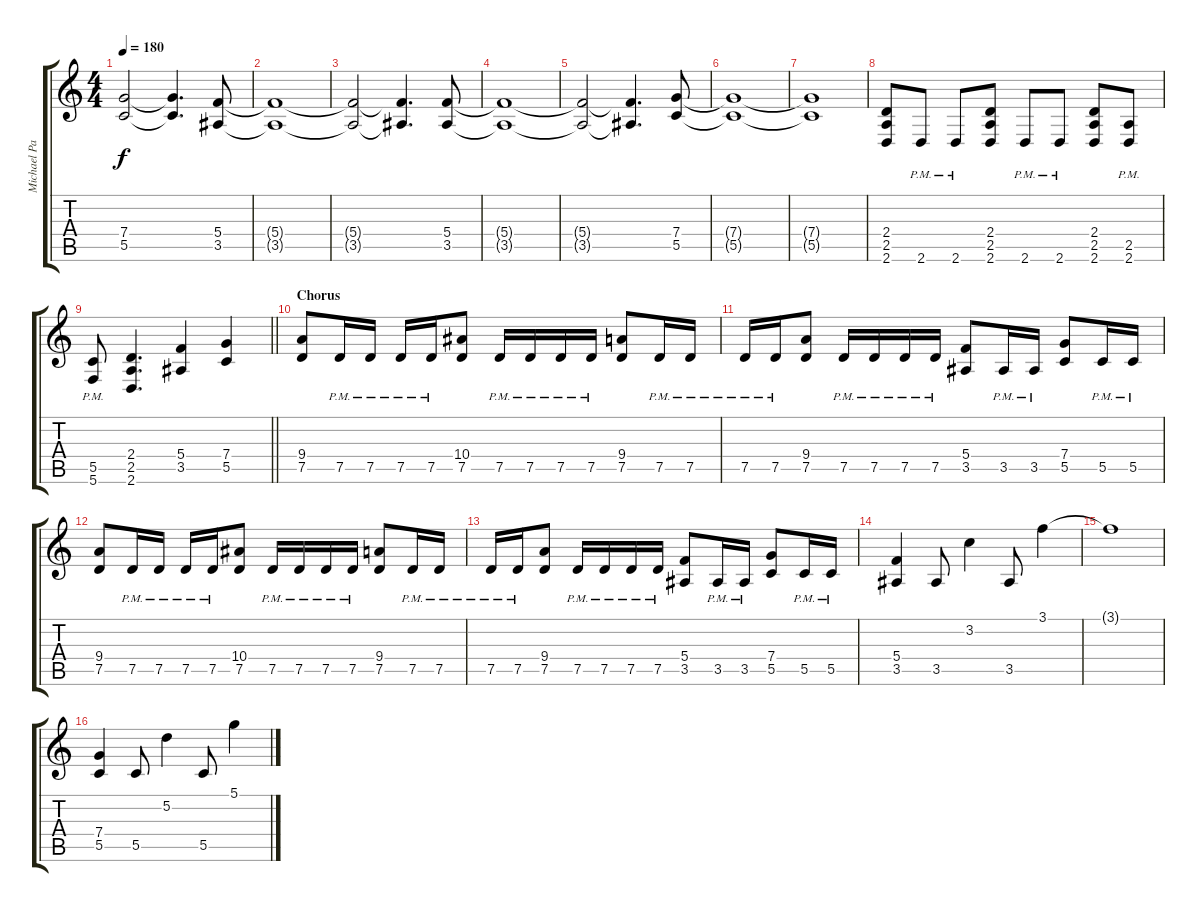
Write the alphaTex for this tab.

\track ("Michael Padget" "Michael Pa") {instrument distortionguitar}
\staff {score tabs}
\tuning (D4 A3 F3 C3 G2 C2) {hide}
\ts (4 4)
\tempo 180
\clef g2
\ks c
(7.4{t} 5.5{t}).2{dy f} (7.4{t} 5.5{t}).4{d} (5.4 3.5).8 |
(5.4{t} 3.5{t}).1 |
(5.4{t} 3.5{t}).2 (5.4{t} 3.5{t}).4{d} (5.4 3.5).8 |
(5.4{t} 3.5{t}).1 |
(5.4{t} 3.5{t}).2 (5.4{t} 3.5{t}).4{d} (7.4 5.5).8 |
(7.4{t} 5.5{t}).1 |
(7.4{t} 5.5{t}).1 |
(2.4 2.5 2.6).8 2.6{pm}.8 2.6{pm}.8 (2.4 2.5 2.6).8 2.6{pm}.8 2.6{pm}.8 (2.4 2.5 2.6).8 (2.5{pm} 2.6{pm}).8 |
\barLineRight lightlight
(5.5{pm} 5.6{pm}).8 (2.4 2.5 2.6).4{d} (5.4 3.5).4 (7.4 5.5).4 |
\section ("" "Chorus")
(9.4 7.5).8{balance 16} 7.5{pm}.16 7.5{pm}.16 7.5{pm}.16 7.5{pm}.16 (10.4 7.5).8 7.5{pm}.16 7.5{pm}.16 7.5{pm}.16 7.5{pm}.16 (9.4 7.5).8 7.5{pm}.16 7.5{pm}.16 |
7.5{pm}.16 7.5{pm}.16 (9.4 7.5).8 7.5{pm}.16 7.5{pm}.16 7.5{pm}.16 7.5{pm}.16 (5.4 3.5).8 3.5{pm}.16 3.5{pm}.16 (7.4 5.5).8 5.5{pm}.16 5.5{pm}.16 |
(9.4 7.5).8 7.5{pm}.16 7.5{pm}.16 7.5{pm}.16 7.5{pm}.16 (10.4 7.5).8 7.5{pm}.16 7.5{pm}.16 7.5{pm}.16 7.5{pm}.16 (9.4 7.5).8 7.5{pm}.16 7.5{pm}.16 |
7.5{pm}.16 7.5{pm}.16 (9.4 7.5).8 7.5{pm}.16 7.5{pm}.16 7.5{pm}.16 7.5{pm}.16 (5.4 3.5).8 3.5{pm}.16 3.5{pm}.16 (7.4 5.5).8 5.5{pm}.16 5.5{pm}.16 |
(5.4 3.5).4 3.5.8 3.2.4 3.5.8 3.1.4 |
3.1{t}.1 |
(7.4 5.5).4 5.5.8 5.2.4 5.5.8 5.1.4
